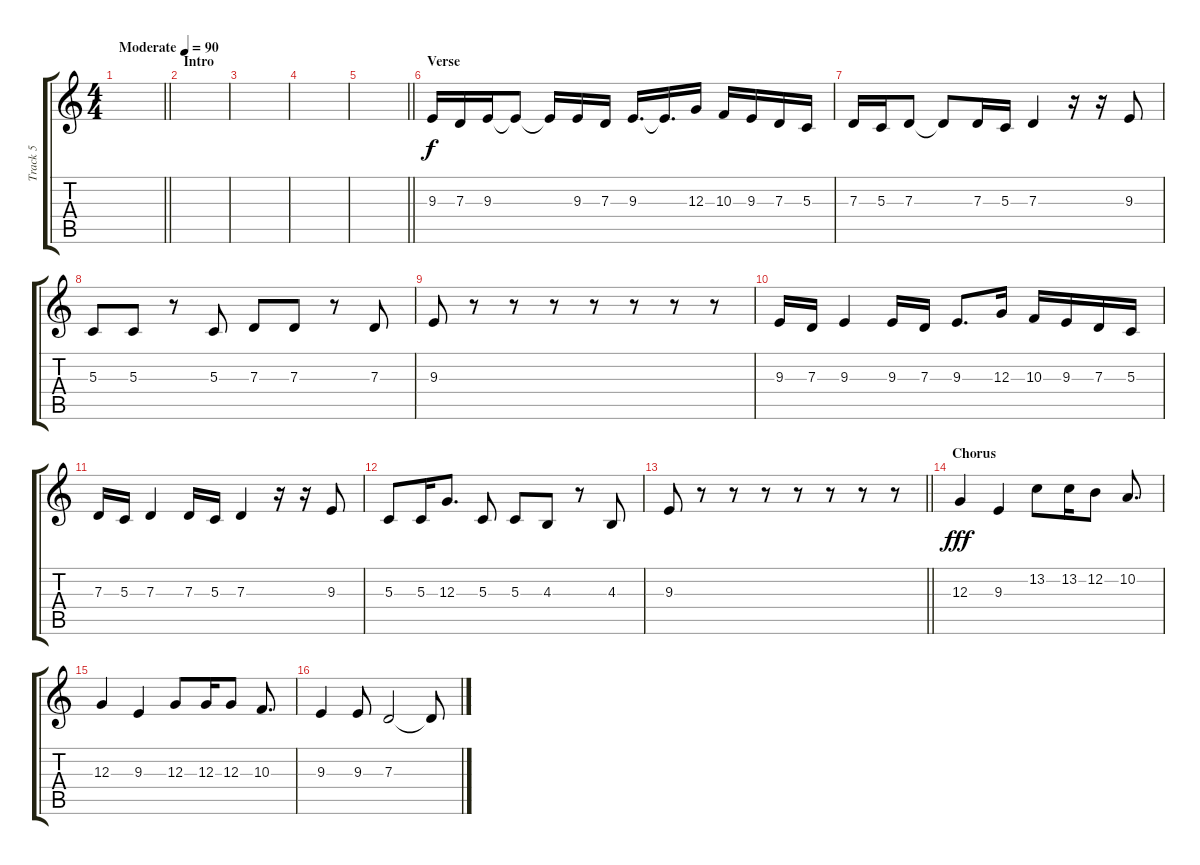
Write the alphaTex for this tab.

\track ("Track 5" "Track 5") {instrument lead2sawtooth}
\staff {score tabs}
\tuning (E4 B3 G3 D3 A2 E2) {hide}
\ts (4 4)
\tempo (90 "Moderate")
\clef g2
\barLineRight lightlight
\ks c
|
\section ("" "Intro")
|
|
|
\barLineRight lightlight
|
\section ("" "Verse")
9.3.16 7.3.16 9.3.16 9.3{t}.8 9.3{t}.16 9.3.16 7.3.16 9.3.16{d} 9.3{t}.16{d} 12.3.16 10.3.16 9.3.16 7.3.16 5.3.16 |
7.3.16 5.3.16 7.3.8 7.3{t}.8 7.3.16 5.3.16 7.3.4 r.16 r.16 9.3.8 |
5.3.8 5.3.8 r.8 5.3.8 7.3.8 7.3.8 r.8 7.3.8 |
9.3.8 r.8 r.8 r.8 r.8 r.8 r.8 r.8 |
9.3.16 7.3.16 9.3.4 9.3.16 7.3.16 9.3.8{d} 12.3.16 10.3.16 9.3.16 7.3.16 5.3.16 |
7.3.16 5.3.16 7.3.4 7.3.16 5.3.16 7.3.4 r.16 r.16 9.3.8 |
5.3.8 5.3.16 12.3.8{d} 5.3.8 5.3.8 4.3.8 r.8 4.3.8 |
\barLineRight lightlight
9.3.8 r.8 r.8 r.8 r.8 r.8 r.8 r.8 |
\section ("" "Chorus")
12.3.4{dy fff} 9.3.4 13.2.8 13.2.16 12.2.8 10.2.8{d} |
12.3.4 9.3.4 12.3.8 12.3.16 12.3.8 10.3.8{d} |
9.3.4 9.3.8 7.3.2 7.3{t}.8
